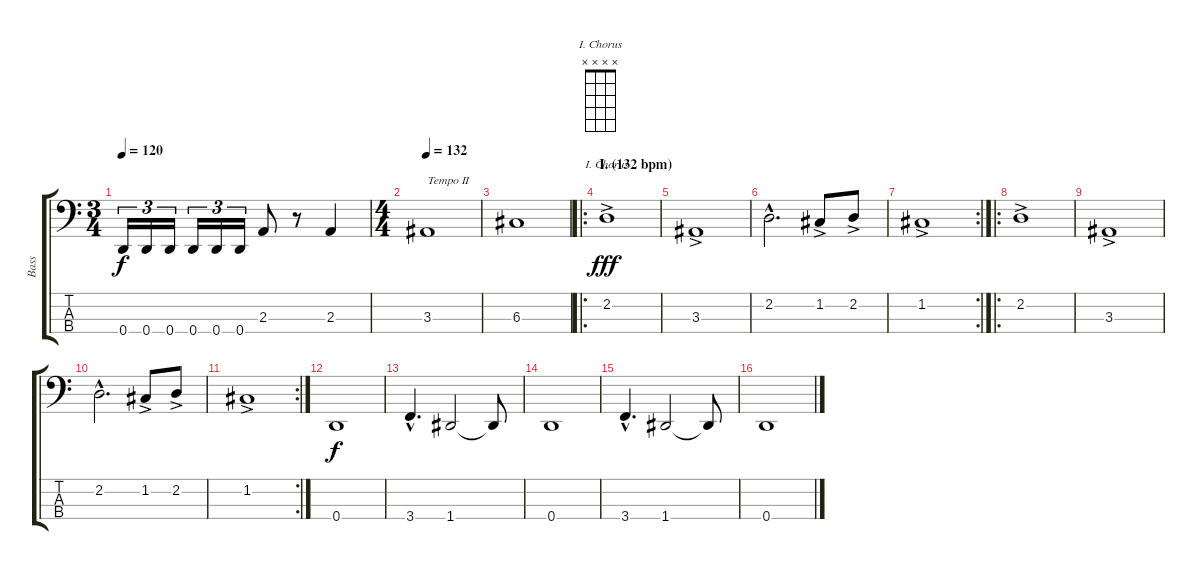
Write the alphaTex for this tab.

\track ("Bass " "Bass ") {instrument electricbassfinger}
\staff {score tabs}
\tuning (F2 C2 G1 D1) {hide}
\chord ("I. Chorus" x x x x) {firstfret 0}
\ts (3 4)
\tempo 120
\clef f4
\ks c
0.4.16{tu (3 2) dy f} 0.4.16{tu (3 2)} 0.4.16{tu (3 2)} 0.4.16{tu (3 2)} 0.4.16{tu (3 2)} 0.4.16{tu (3 2)} 2.3.8 r.8 2.3.4 |
\ts (4 4)
\tempo 135
\tempo 132
3.3.1{txt "Tempo II" instrument overdrivenguitar} |
6.3.1 |
\ro
\section ("" "I. (132 bpm)")
2.2{ac}.1{ch "I. Chorus" dy fff} |
3.3{ac}.1 |
2.2{hac}.2{d} 1.2{ac}.8 2.2{ac}.8 |
\rc 2
1.2{ac}.1 |
\ro
2.2{ac}.1 |
3.3{ac}.1 |
2.2{hac}.2{d} 1.2{ac}.8 2.2{ac}.8 |
\rc 2
1.2{ac}.1 |
0.4.1{dy f} |
3.4{hac}.4{d} 1.4.2 1.4{t}.8 |
0.4.1 |
3.4{hac}.4{d} 1.4.2 1.4{t}.8 |
0.4.1
